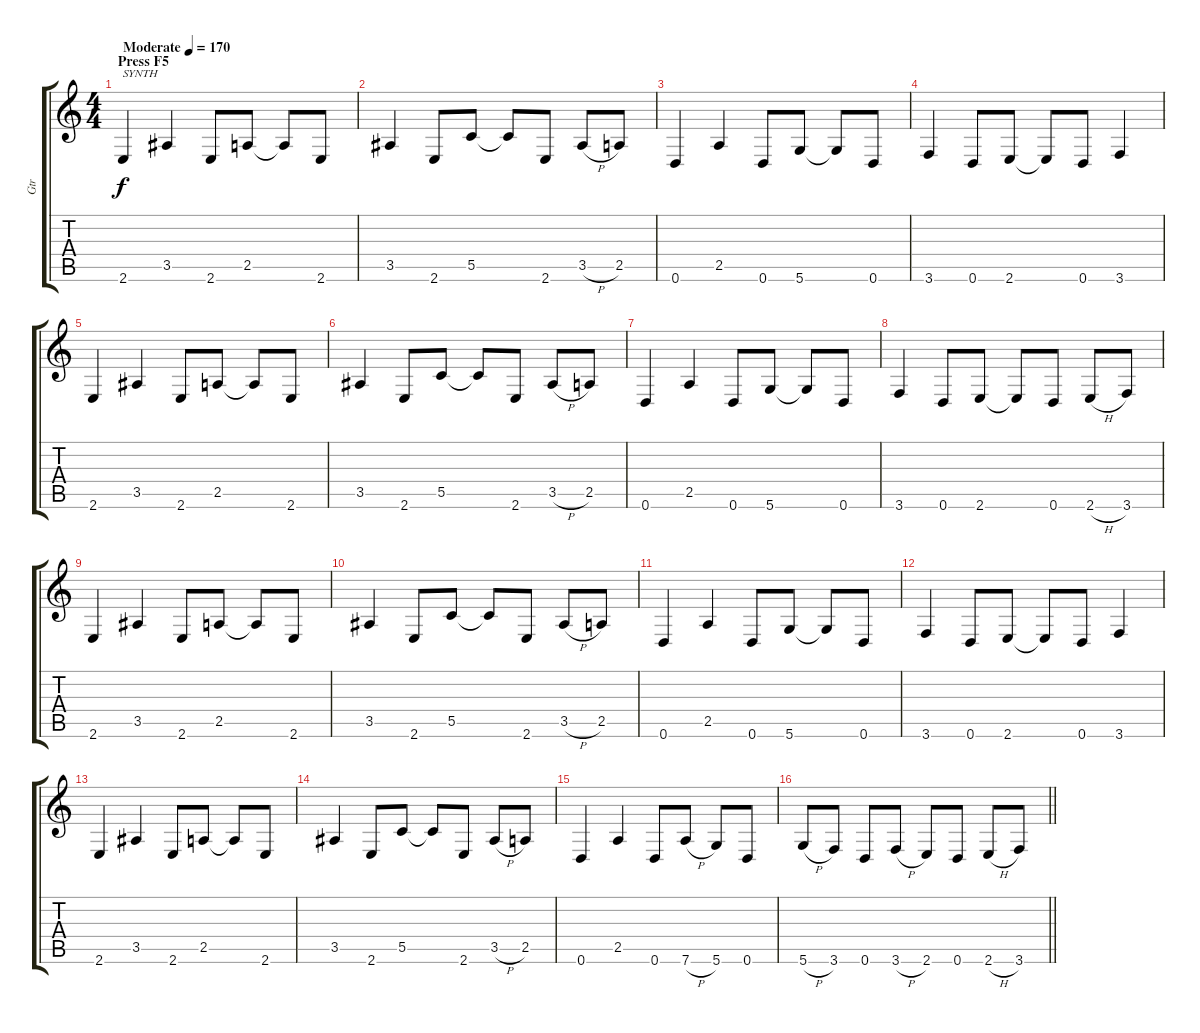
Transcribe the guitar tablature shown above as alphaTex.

\track ("Gtr" "Gtr") {instrument overdrivenguitar}
\staff {score tabs}
\tuning (D4 A3 F3 C3 G2 D2) {hide}
\ts (4 4)
\section ("" "Press F5")
\tempo (170 "Moderate")
\clef g2
\ks c
2.6.4{txt "SYNTH" dy f instrument lead1square} 3.5.4 2.6.8 2.5.8 2.5{t}.8 2.6.8 |
3.5.4 2.6.8 5.5.8 5.5{t}.8 2.6.8 3.5{h}.8 2.5.8 |
0.6.4 2.5.4 0.6.8 5.6.8 5.6{t}.8 0.6.8 |
3.6.4 0.6.8 2.6.8 2.6{t}.8 0.6.8 3.6.4 |
2.6.4 3.5.4 2.6.8 2.5.8 2.5{t}.8 2.6.8 |
3.5.4 2.6.8 5.5.8 5.5{t}.8 2.6.8 3.5{h}.8 2.5.8 |
0.6.4 2.5.4 0.6.8 5.6.8 5.6{t}.8 0.6.8 |
3.6.4 0.6.8 2.6.8 2.6{t}.8 0.6.8 2.6{h}.8 3.6.8 |
2.6.4 3.5.4 2.6.8 2.5.8 2.5{t}.8 2.6.8 |
3.5.4 2.6.8 5.5.8 5.5{t}.8 2.6.8 3.5{h}.8 2.5.8 |
0.6.4 2.5.4 0.6.8 5.6.8 5.6{t}.8 0.6.8 |
3.6.4 0.6.8 2.6.8 2.6{t}.8 0.6.8 3.6.4 |
2.6.4 3.5.4 2.6.8 2.5.8 2.5{t}.8 2.6.8 |
3.5.4 2.6.8 5.5.8 5.5{t}.8 2.6.8 3.5{h}.8 2.5.8 |
0.6.4 2.5.4 0.6.8 7.6{h}.8 5.6.8 0.6.8 |
\barLineRight lightlight
5.6{h}.8 3.6.8 0.6.8 3.6{h}.8 2.6.8 0.6.8 2.6{h}.8 3.6.8
